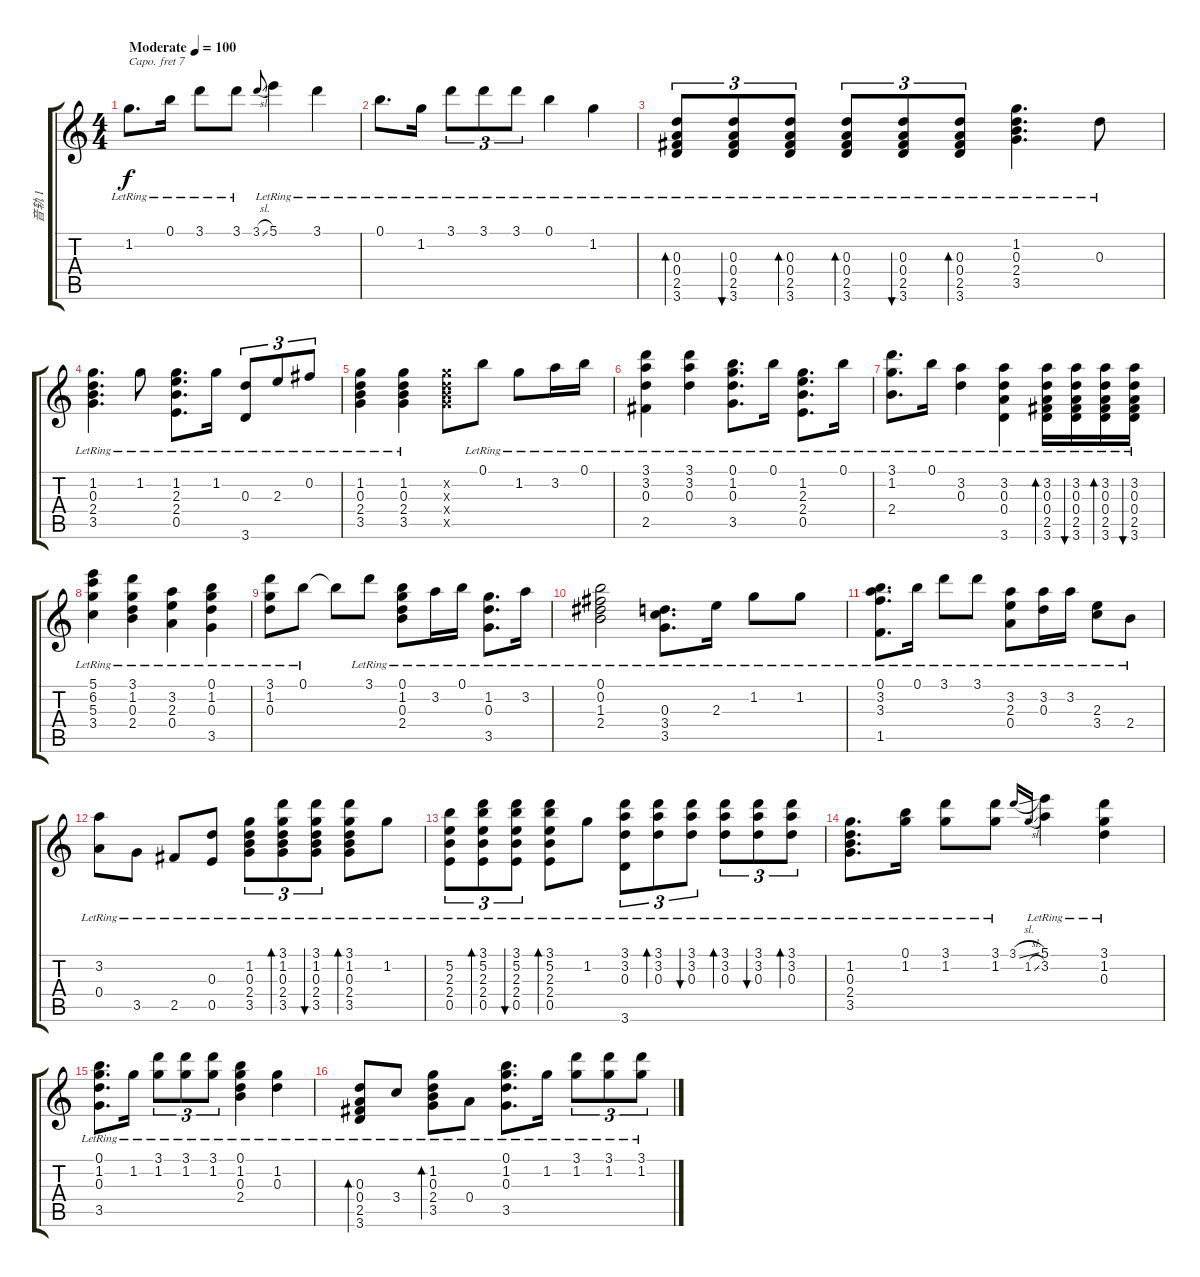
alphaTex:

\track ("音轨 1" "音轨 1") {instrument acousticguitarsteel}
\staff {score tabs}
\capo 7
\tuning (E4 B3 G3 D3 A2 E2) {hide}
\ts (4 4)
\tempo (100 "Moderate")
\clef g2
\ks c
1.2{lr}.8{d dy f instrument acousticguitarsteel} 0.1{lr}.16 3.1{lr}.8 3.1{lr}.8 3.1{sl}.8{gr onbeat} 5.1{lr}.4 3.1{lr}.4 |
0.1{lr}.8{d} 1.2{lr}.16 3.1{lr}.8{tu (3 2)} 3.1{lr}.8{tu (3 2)} 3.1{lr}.8{tu (3 2)} 0.1{lr}.4 1.2{lr}.4 |
(0.3{lr} 0.4{lr} 2.5{lr} 3.6{lr}).8{tu (3 2) bd 60} (0.3{lr} 0.4{lr} 2.5{lr} 3.6{lr}).8{tu (3 2) bu 60} (0.3{lr} 0.4{lr} 2.5{lr} 3.6{lr}).8{tu (3 2) bd 60} (0.3{lr} 0.4{lr} 2.5{lr} 3.6{lr}).8{tu (3 2) bd 60} (0.3{lr} 0.4{lr} 2.5{lr} 3.6{lr}).8{tu (3 2) bu 60} (0.3{lr} 0.4{lr} 2.5{lr} 3.6{lr}).8{tu (3 2) bd 60} (1.2{lr} 0.3{lr} 2.4{lr} 3.5{lr}).4{d} 0.3{lr}.8 |
(1.2{lr} 0.3{lr} 2.4{lr} 3.5{lr}).4{d} 1.2{lr}.8 (1.2{lr} 2.3{lr} 2.4{lr} 0.5{lr}).8{d} 1.2{lr}.16 (0.3{lr} 3.6{lr}).8{tu (3 2)} 2.3{lr}.8{tu (3 2)} 0.2{lr}.8{tu (3 2)} |
(1.2{lr} 0.3{lr} 2.4{lr} 3.5{lr}).4 (1.2{lr} 0.3{lr} 2.4{lr} 3.5{lr}).4 (1.2{x} 0.3{x} 2.4{x} 3.5{x}).8 0.1{lr}.8 1.2{lr}.8 3.2{lr}.16 0.1{lr}.16 |
(3.1{lr} 3.2{lr} 0.3{lr} 2.5{lr}).4 (3.1{lr} 3.2{lr} 0.3{lr}).4 (0.1{lr} 1.2{lr} 0.3{lr} 3.5{lr}).8{d} 0.1{lr}.16 (1.2{lr} 2.3{lr} 2.4{lr} 0.5{lr}).8{d} 0.1{lr}.16 |
(3.1{lr} 1.2{lr} 2.4{lr}).8{d} 0.1{lr}.16 (3.2{lr} 0.3{lr}).4 (3.2{lr} 0.3{lr} 0.4{lr} 3.6{lr}).4 (3.2{lr} 0.3{lr} 0.4{lr} 2.5{lr} 3.6{lr}).16{bd 30} (3.2{lr} 0.3{lr} 0.4{lr} 2.5{lr} 3.6{lr}).16{bu 30} (3.2{lr} 0.3{lr} 0.4{lr} 2.5{lr} 3.6{lr}).16{bd 30} (3.2{lr} 0.3{lr} 0.4{lr} 2.5{lr} 3.6{lr}).16{bu 30} |
(5.1{lr} 6.2{lr} 5.3{lr} 3.4).4 (3.1{lr} 1.2{lr} 0.3{lr} 2.4{lr}).4 (3.2{lr} 2.3{lr} 0.4{lr}).4 (0.1{lr} 1.2{lr} 0.3{lr} 3.5{lr}).4 |
(3.1{lr} 1.2{lr} 0.3{lr}).8 0.1{lr}.8 0.1{t}.8 3.1{lr}.8 (0.1{lr} 1.2{lr} 0.3{lr} 2.4{lr}).8 3.2{lr}.16 0.1{lr}.16 (1.2{lr} 0.3{lr} 3.5{lr}).8{d} 3.2{lr}.16 |
(0.1{lr} 0.2{lr} 1.3{lr} 2.4{lr}).2 (0.3{lr} 3.4{lr} 3.5{lr}).8{d} 2.3{lr}.16 1.2{lr}.8 1.2{lr}.8 |
(0.1{lr} 3.2{lr} 3.3{lr} 1.5{lr}).8{d} 0.1{lr}.16 3.1{lr}.8 3.1{lr}.8 (3.2{lr} 2.3{lr} 0.4{lr}).8 (3.2{lr} 0.3{lr}).16 3.2{lr}.16 (2.3{lr} 3.4{lr}).8 2.4{lr}.8 |
(3.2{lr} 0.4{lr}).8 3.5{lr}.8 2.5{lr}.8 (0.3{lr} 0.5{lr}).8 (1.2{lr} 0.3{lr} 2.4{lr} 3.5{lr}).8{tu (3 2)} (3.1{lr} 1.2{lr} 0.3{lr} 2.4{lr} 3.5{lr}).8{tu (3 2) bd 30} (3.1{lr} 1.2{lr} 0.3{lr} 2.4{lr} 3.5{lr}).8{tu (3 2) bu 30} (3.1{lr} 1.2{lr} 0.3{lr} 2.4{lr} 3.5{lr}).8{bd 30} 1.2{lr}.8 |
(5.2{lr} 2.3{lr} 2.4{lr} 0.5{lr}).8{tu (3 2)} (3.1{lr} 5.2{lr} 2.3{lr} 2.4{lr} 0.5{lr}).8{tu (3 2) bd 30} (3.1{lr} 5.2{lr} 2.3{lr} 2.4{lr} 0.5{lr}).8{tu (3 2) bu 30} (3.1{lr} 5.2{lr} 2.3{lr} 2.4{lr} 0.5{lr}).8{bd 30} 1.2{lr}.8 (3.1{lr} 3.2{lr} 0.3{lr} 3.6{lr}).8{tu (3 2)} (3.1{lr} 3.2{lr} 0.3{lr}).8{tu (3 2) bd 30} (3.1{lr} 3.2{lr} 0.3{lr}).8{tu (3 2) bu 30} (3.1{lr} 3.2{lr} 0.3{lr}).8{tu (3 2) bd 30} (3.1{lr} 3.2{lr} 0.3{lr}).8{tu (3 2) bu 30} (3.1{lr} 3.2{lr} 0.3{lr}).8{tu (3 2) bd 30} |
(1.2{lr} 0.3{lr} 2.4{lr} 3.5{lr}).8{d} (0.1{lr} 1.2{lr}).16 (3.1{lr} 1.2{lr}).8 (3.1{lr} 1.2{lr}).8 3.1{sl}.16{gr onbeat} 1.2{sl}.16{gr onbeat} (5.1{lr} 3.2{lr}).4 (3.1{lr} 1.2{lr} 0.3{lr}).4 |
(0.1{lr} 1.2{lr} 0.3{lr} 3.5{lr}).8{d} 1.2{lr}.16 (3.1{lr} 1.2{lr}).8{tu (3 2)} (3.1{lr} 1.2{lr}).8{tu (3 2)} (3.1{lr} 1.2{lr}).8{tu (3 2)} (0.1{lr} 1.2{lr} 0.3{lr} 2.4{lr}).4 (1.2{lr} 0.3{lr}).4 |
(0.3{lr} 0.4{lr} 2.5{lr} 3.6{lr}).8{bd 30} 3.4{lr}.8 (1.2{lr} 0.3{lr} 2.4{lr} 3.5{lr}).8{bd 30} 0.4{lr}.8 (0.1{lr} 1.2{lr} 0.3{lr} 3.5{lr}).8{d} 1.2{lr}.16 (3.1{lr} 1.2{lr}).8{tu (3 2)} (3.1{lr} 1.2{lr}).8{tu (3 2)} (3.1{lr} 1.2{lr}).8{tu (3 2)}
